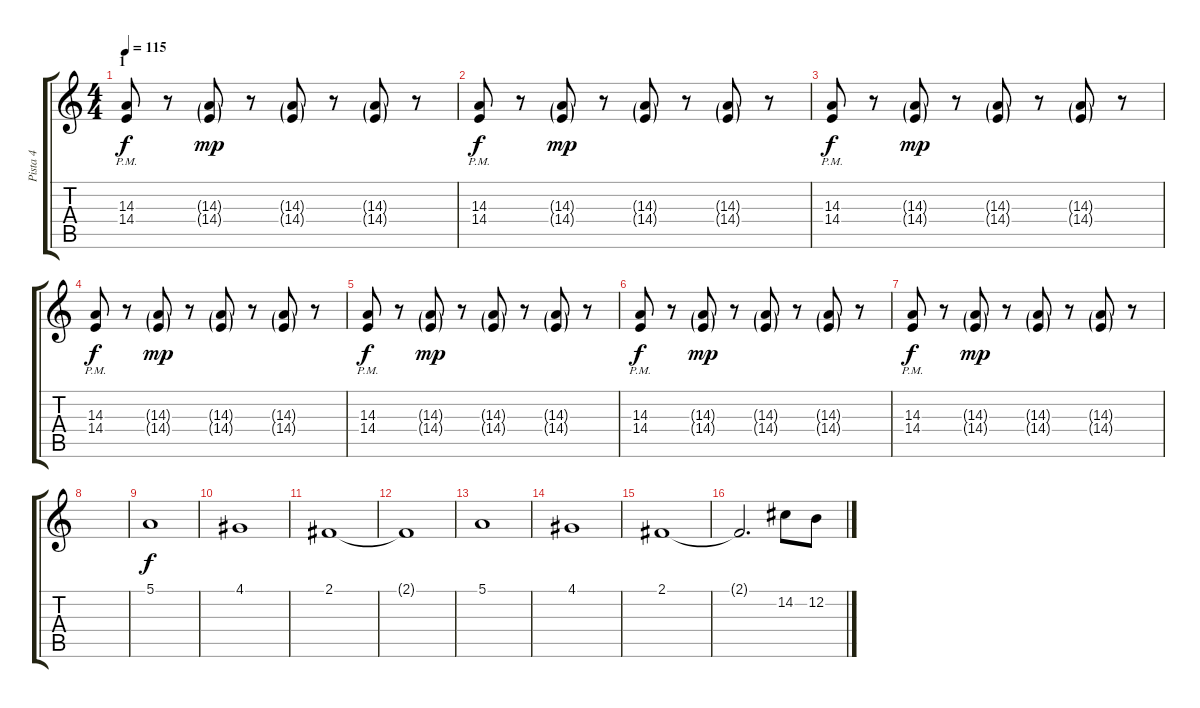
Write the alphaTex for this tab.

\track ("Pista 4" "Pista 4") {instrument tremolostrings}
\staff {score tabs}
\tuning (E4 B3 G3 D3 A2 E2) {hide}
\ts (4 4)
\section ("" "1")
\tempo 115
\clef g2
\ks c
(14.3{pm} 14.4).8{dy f volume 13} r.8 (14.3{g} 14.4{g}).8{dy mp volume 16} r.8 (14.3{g} 14.4{g}).8 r.8 (14.3{g} 14.4{g}).8 r.8 |
(14.3{pm} 14.4).8{dy f volume 13} r.8 (14.3{g} 14.4{g}).8{dy mp volume 16} r.8 (14.3{g} 14.4{g}).8 r.8 (14.3{g} 14.4{g}).8 r.8 |
(14.3{pm} 14.4).8{dy f volume 13} r.8 (14.3{g} 14.4{g}).8{dy mp volume 16} r.8 (14.3{g} 14.4{g}).8 r.8 (14.3{g} 14.4{g}).8 r.8 |
(14.3{pm} 14.4).8{dy f volume 13} r.8 (14.3{g} 14.4{g}).8{dy mp volume 16} r.8 (14.3{g} 14.4{g}).8 r.8 (14.3{g} 14.4{g}).8 r.8 |
(14.3{pm} 14.4).8{dy f volume 13} r.8 (14.3{g} 14.4{g}).8{dy mp volume 16} r.8 (14.3{g} 14.4{g}).8 r.8 (14.3{g} 14.4{g}).8 r.8 |
(14.3{pm} 14.4).8{dy f volume 13} r.8 (14.3{g} 14.4{g}).8{dy mp volume 16} r.8 (14.3{g} 14.4{g}).8 r.8 (14.3{g} 14.4{g}).8 r.8 |
(14.3{pm} 14.4).8{dy f volume 13} r.8 (14.3{g} 14.4{g}).8{dy mp volume 16} r.8 (14.3{g} 14.4{g}).8 r.8 (14.3{g} 14.4{g}).8 r.8 |
|
5.1.1{dy f volume 13} |
4.1.1 |
2.1.1 |
2.1{t}.1 |
5.1.1 |
4.1.1 |
2.1.1 |
2.1{t}.2{d} 14.2.8 12.2.8
